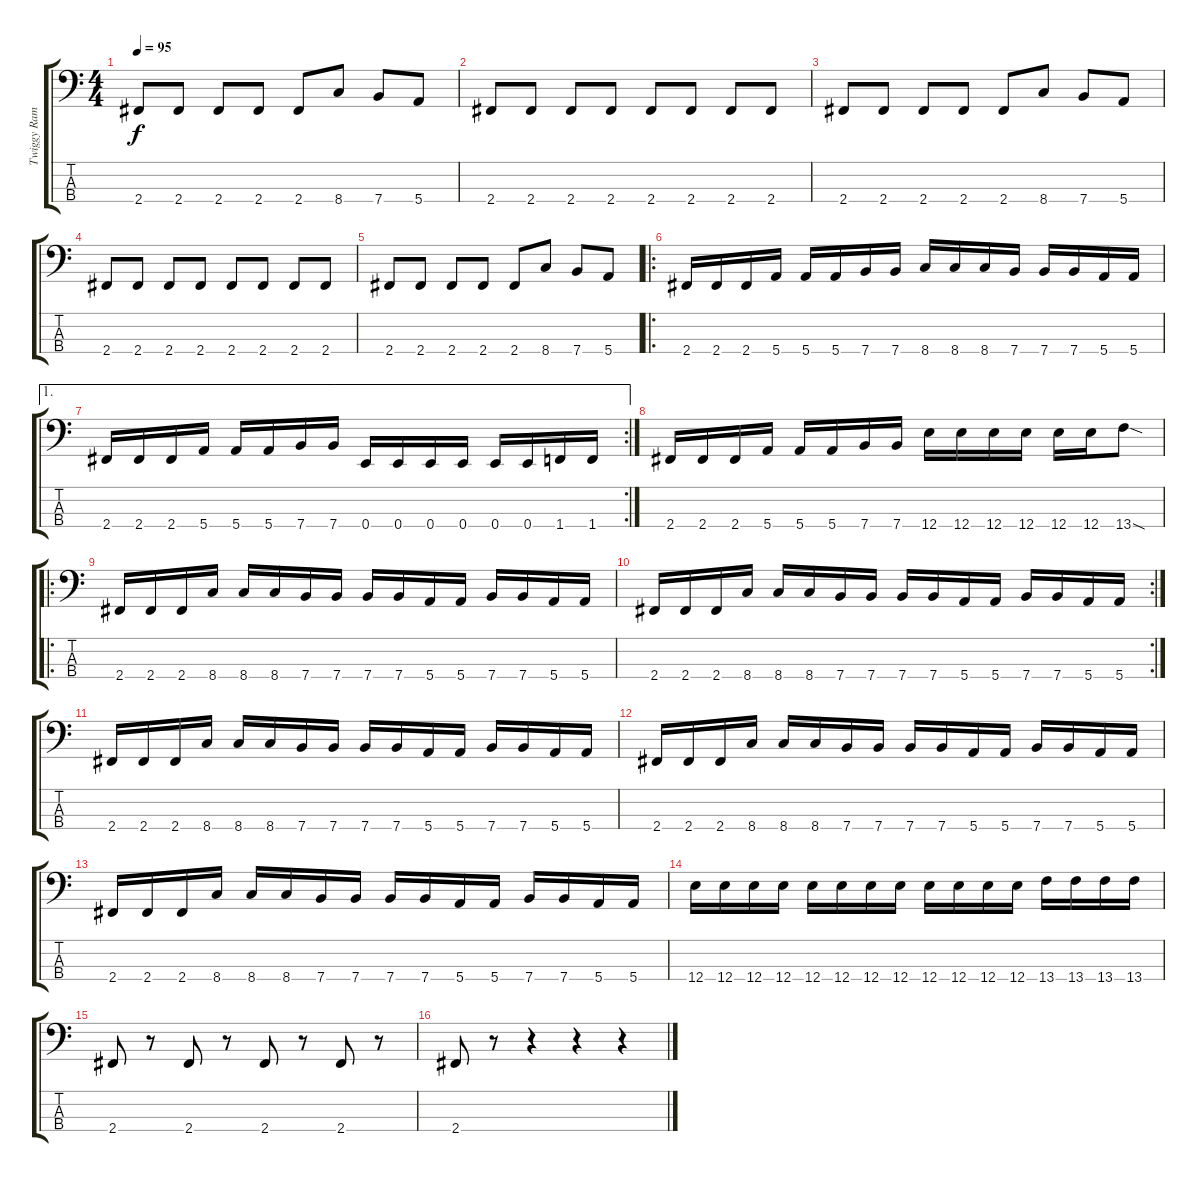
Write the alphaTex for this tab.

\track ("Twiggy Ramirez" "Twiggy Ram") {instrument electricbassfinger}
\staff {score tabs}
\tuning (G2 D2 A1 E1) {hide}
\ts (4 4)
\tempo 95
\clef f4
\ks c
2.4.8{dy f} 2.4.8 2.4.8 2.4.8 2.4.8 8.4.8 7.4.8 5.4.8 |
2.4.8 2.4.8 2.4.8 2.4.8 2.4.8 2.4.8 2.4.8 2.4.8 |
2.4.8 2.4.8 2.4.8 2.4.8 2.4.8 8.4.8 7.4.8 5.4.8 |
2.4.8 2.4.8 2.4.8 2.4.8 2.4.8 2.4.8 2.4.8 2.4.8 |
2.4.8 2.4.8 2.4.8 2.4.8 2.4.8 8.4.8 7.4.8 5.4.8 |
\ro
2.4.16 2.4.16 2.4.16 5.4.16 5.4.16 5.4.16 7.4.16 7.4.16 8.4.16 8.4.16 8.4.16 7.4.16 7.4.16 7.4.16 5.4.16 5.4.16 |
\ae 1
\rc 2
2.4.16 2.4.16 2.4.16 5.4.16 5.4.16 5.4.16 7.4.16 7.4.16 0.4.16 0.4.16 0.4.16 0.4.16 0.4.16 0.4.16 1.4.16 1.4.16 |
2.4.16 2.4.16 2.4.16 5.4.16 5.4.16 5.4.16 7.4.16 7.4.16 12.4.16 12.4.16 12.4.16 12.4.16 12.4.16 12.4.16 13.4{sod}.8 |
\ro
2.4.16 2.4.16 2.4.16 8.4.16 8.4.16 8.4.16 7.4.16 7.4.16 7.4.16 7.4.16 5.4.16 5.4.16 7.4.16 7.4.16 5.4.16 5.4.16 |
\rc 2
2.4.16 2.4.16 2.4.16 8.4.16 8.4.16 8.4.16 7.4.16 7.4.16 7.4.16 7.4.16 5.4.16 5.4.16 7.4.16 7.4.16 5.4.16 5.4.16 |
2.4.16 2.4.16 2.4.16 8.4.16 8.4.16 8.4.16 7.4.16 7.4.16 7.4.16 7.4.16 5.4.16 5.4.16 7.4.16 7.4.16 5.4.16 5.4.16 |
2.4.16 2.4.16 2.4.16 8.4.16 8.4.16 8.4.16 7.4.16 7.4.16 7.4.16 7.4.16 5.4.16 5.4.16 7.4.16 7.4.16 5.4.16 5.4.16 |
2.4.16 2.4.16 2.4.16 8.4.16 8.4.16 8.4.16 7.4.16 7.4.16 7.4.16 7.4.16 5.4.16 5.4.16 7.4.16 7.4.16 5.4.16 5.4.16 |
12.4.16 12.4.16 12.4.16 12.4.16 12.4.16 12.4.16 12.4.16 12.4.16 12.4.16 12.4.16 12.4.16 12.4.16 13.4.16 13.4.16 13.4.16 13.4.16 |
2.4.8 r.8 2.4.8 r.8 2.4.8 r.8 2.4.8 r.8 |
2.4.8 r.8 r.4 r.4 r.4
